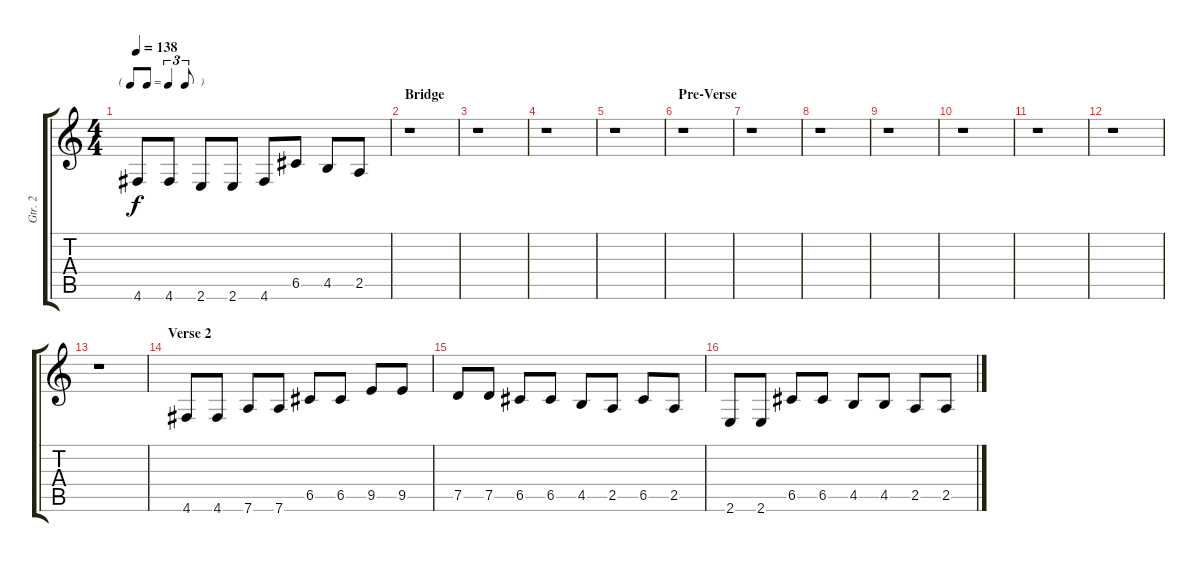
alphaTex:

\track ("Gtr. 2" "Gtr. 2") {instrument distortionguitar}
\staff {score tabs}
\tuning (D4 A3 F3 C3 G2 D2) {hide}
\ts (4 4)
\tf triplet8th
\tempo 138
\clef g2
\ks c
4.6.8{dy f} 4.6.8 2.6.8 2.6.8 4.6.8 6.5.8 4.5.8 2.5.8 |
\section ("" "Bridge")
r.1 |
r.1 |
r.1 |
r.1 |
\section ("" "Pre-Verse")
r.1 |
r.1 |
r.1 |
r.1 |
r.1 |
r.1 |
r.1 |
r.1 |
\section ("" "Verse 2")
4.6.8 4.6.8 7.6.8 7.6.8 6.5.8 6.5.8 9.5.8 9.5.8 |
7.5.8 7.5.8 6.5.8 6.5.8 4.5.8 2.5.8 6.5.8 2.5.8 |
2.6.8 2.6.8 6.5.8 6.5.8 4.5.8 4.5.8 2.5.8 2.5.8
